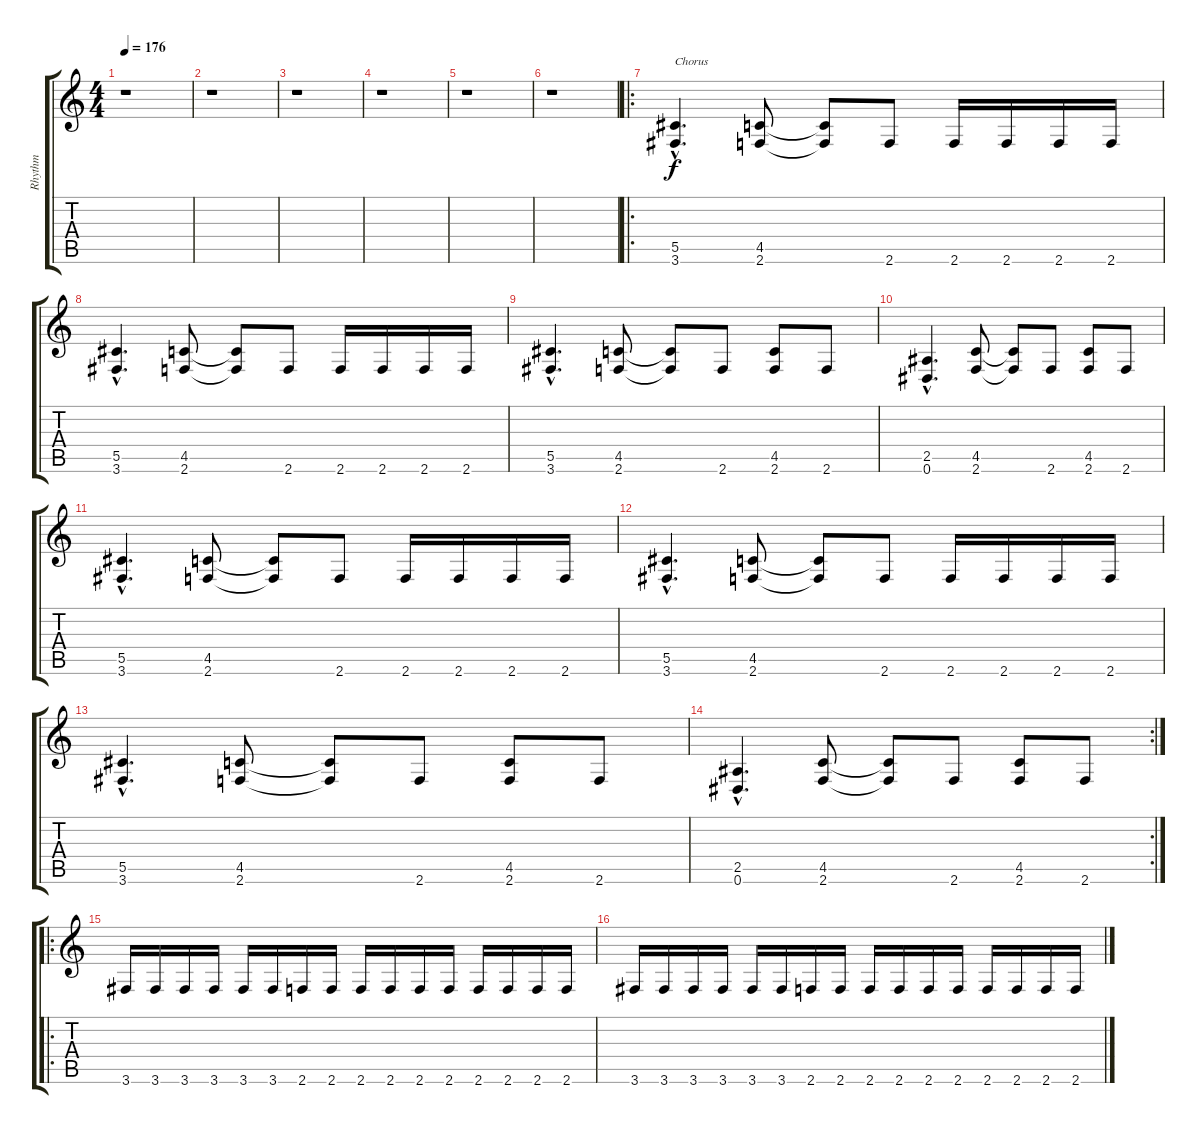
\track ("Rhythm" "Rhythm") {instrument distortionguitar}
\staff {score tabs}
\tuning (Eb4 Bb3 Gb3 Db3 Ab2 Eb2) {hide}
\ts (4 4)
\tempo 176
\clef g2
\ks c
r.1{dy f} |
r.1 |
r.1 |
r.1 |
r.1 |
r.1 |
\ro
(5.5{hac} 3.6{hac}).4{d txt "Chorus"} (4.5 2.6).8 (4.5{t} 2.6{t}).8 2.6.8 2.6.16 2.6.16 2.6.16 2.6.16 |
(5.5{hac} 3.6{hac}).4{d} (4.5 2.6).8 (4.5{t} 2.6{t}).8 2.6.8 2.6.16 2.6.16 2.6.16 2.6.16 |
(5.5{hac} 3.6{hac}).4{d} (4.5 2.6).8 (4.5{t} 2.6{t}).8 2.6.8 (4.5 2.6).8 2.6.8 |
(2.5{hac} 0.6{hac}).4{d} (4.5 2.6).8 (4.5{t} 2.6{t}).8 2.6.8 (4.5 2.6).8 2.6.8 |
(5.5{hac} 3.6{hac}).4{d} (4.5 2.6).8 (4.5{t} 2.6{t}).8 2.6.8 2.6.16 2.6.16 2.6.16 2.6.16 |
(5.5{hac} 3.6{hac}).4{d} (4.5 2.6).8 (4.5{t} 2.6{t}).8 2.6.8 2.6.16 2.6.16 2.6.16 2.6.16 |
(5.5{hac} 3.6{hac}).4{d} (4.5 2.6).8 (4.5{t} 2.6{t}).8 2.6.8 (4.5 2.6).8 2.6.8 |
\rc 2
(2.5{hac} 0.6{hac}).4{d} (4.5 2.6).8 (4.5{t} 2.6{t}).8 2.6.8 (4.5 2.6).8 2.6.8 |
\ro
3.6.16 3.6.16 3.6.16 3.6.16 3.6.16 3.6.16 2.6.16 2.6.16 2.6.16 2.6.16 2.6.16 2.6.16 2.6.16 2.6.16 2.6.16 2.6.16 |
3.6.16 3.6.16 3.6.16 3.6.16 3.6.16 3.6.16 2.6.16 2.6.16 2.6.16 2.6.16 2.6.16 2.6.16 2.6.16 2.6.16 2.6.16 2.6.16
